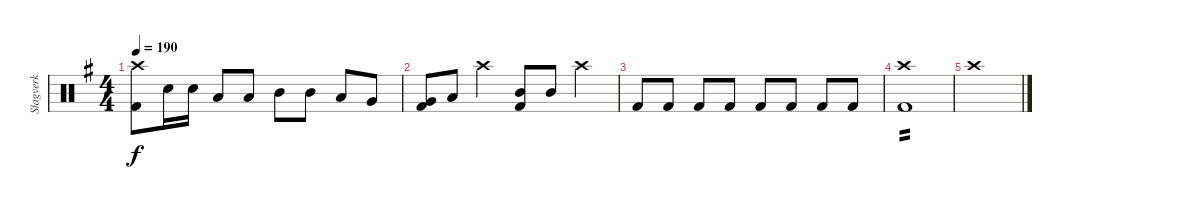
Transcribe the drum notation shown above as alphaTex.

\track ("Slagverk" "Slagverk") {instrument percussion}
\staff {score}
\articulation defaults
\ts (4 4)
\tempo 190
\clef neutral
\ks g
("Crash high (hit)" "Kick (hit) 2").8{dy f} "Electric Snare (hit)".16 "Electric Snare (hit)".16 "Low Tom (hit)".8 "Low Tom (hit)".8 "Mid Tom (hit)".8 "Mid Tom (hit)".8 "Low Tom (hit)".8 "Very Low Tom (hit)".8 |
("Very Low Tom (hit)" "Kick (hit) 2").8 "Low Floor Tom (hit)".8 "Crash high (hit)".4 ("Mid Tom (hit)" "Kick (hit) 2").8 "Mid Tom (hit)".8 "Crash high (hit)".4 |
"Kick (hit) 2".8 "Kick (hit) 2".8 "Kick (hit) 2".8 "Kick (hit) 2".8 "Kick (hit) 2".8 "Kick (hit) 2".8 "Kick (hit) 2".8 "Kick (hit) 2".8 |
("Crash high (hit)" "Kick (hit) 2").1{tp 2} |
"Crash high (hit)".1
